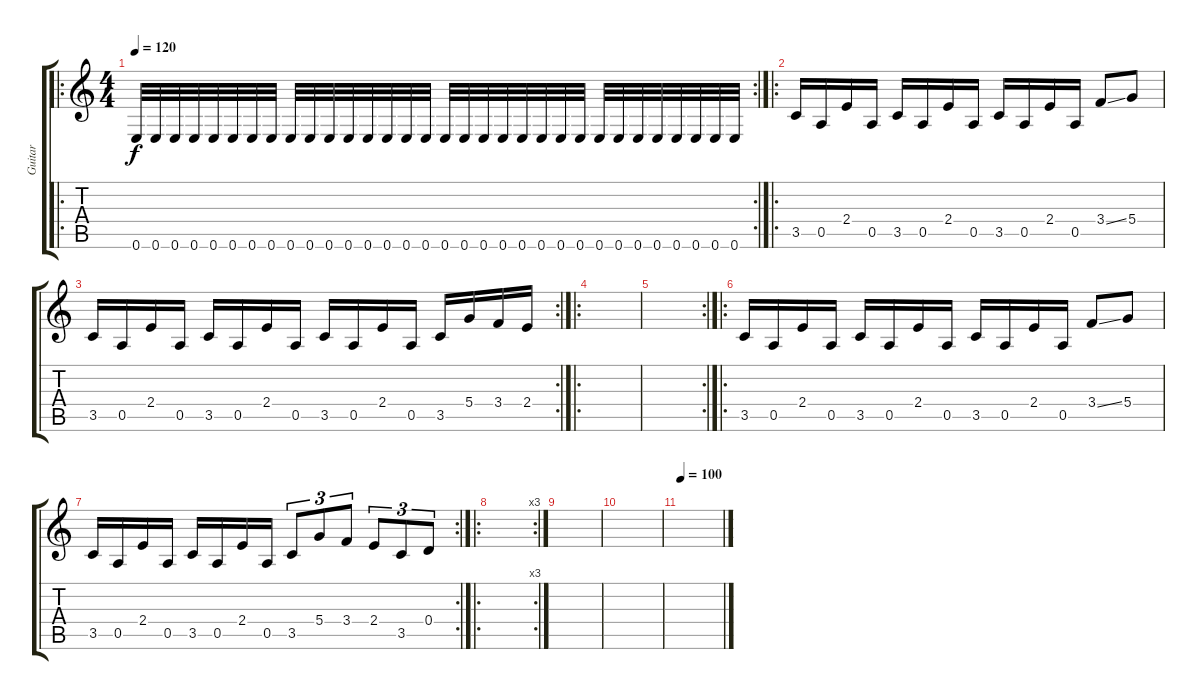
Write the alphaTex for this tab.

\track ("Guitar" "Guitar") {instrument overdrivenguitar}
\staff {score tabs}
\tuning (E4 B3 G3 D3 A2 E2) {hide}
\ro
\rc 2
\ts (4 4)
\tempo 120
\clef g2
\ks c
0.6.32{dy f} 0.6.32 0.6.32 0.6.32 0.6.32 0.6.32 0.6.32 0.6.32 0.6.32 0.6.32 0.6.32 0.6.32 0.6.32 0.6.32 0.6.32 0.6.32 0.6.32 0.6.32 0.6.32 0.6.32 0.6.32 0.6.32 0.6.32 0.6.32 0.6.32 0.6.32 0.6.32 0.6.32 0.6.32 0.6.32 0.6.32 0.6.32 |
\ro
3.5.16 0.5.16 2.4.16 0.5.16 3.5.16 0.5.16 2.4.16 0.5.16 3.5.16 0.5.16 2.4.16 0.5.16 3.4{ss}.8 5.4.8 |
\rc 2
3.5.16 0.5.16 2.4.16 0.5.16 3.5.16 0.5.16 2.4.16 0.5.16 3.5.16 0.5.16 2.4.16 0.5.16 3.5.16 5.4.16 3.4.16 2.4.16 |
\ro
|
\rc 2
|
\ro
3.5.16 0.5.16 2.4.16 0.5.16 3.5.16 0.5.16 2.4.16 0.5.16 3.5.16 0.5.16 2.4.16 0.5.16 3.4{ss}.8 5.4.8 |
\rc 2
3.5.16 0.5.16 2.4.16 0.5.16 3.5.16 0.5.16 2.4.16 0.5.16 3.5.8{tu (3 2)} 5.4.8{tu (3 2)} 3.4.8{tu (3 2)} 2.4.8{tu (3 2)} 3.5.8{tu (3 2)} 0.4.8{tu (3 2)} |
\ro
\rc 3
|
|
|
\tempo 100
